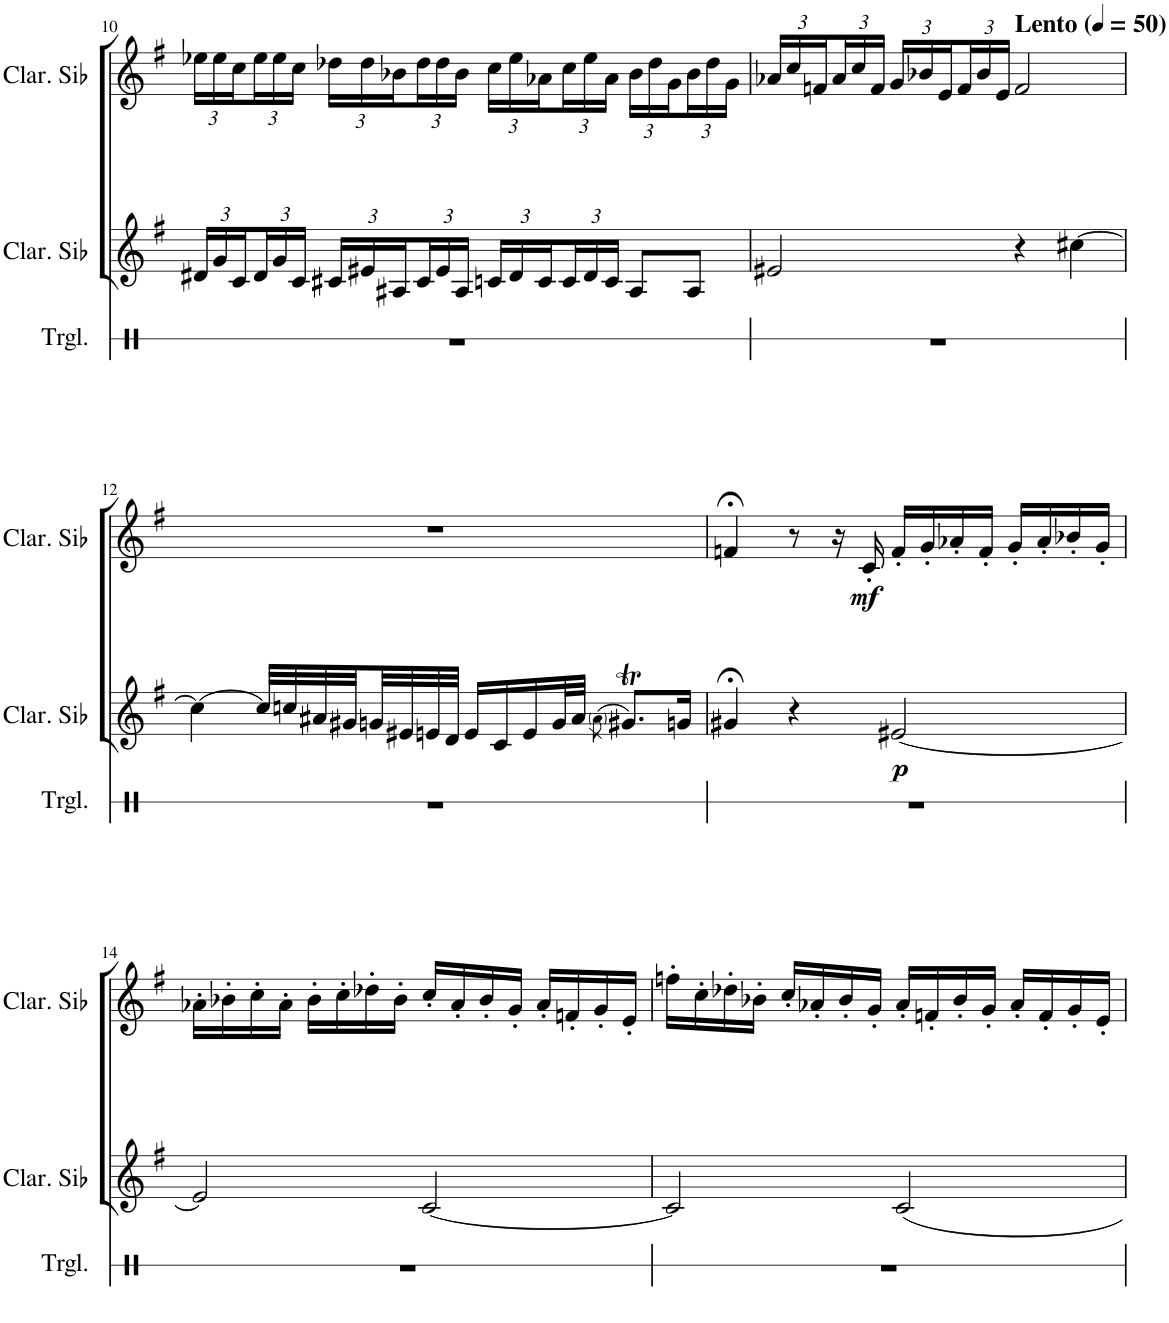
**kern	**kern	**dynam	**kern	**dynam
*part3	*part2	*part2	*part1	*part1
*staff3	*staff2	*staff2	*staff1	*staff1
*I"Triangle	*I"Clarinette en Sib	*	*I"Clarinette en Sib	*
*I'Trgl.	*I'Clar. Sib	*	*I'Clar. Sib	*
!!LO:PB:g=z
*clefX	*clefG2	*	*clefG2	*
*	*Trd1c2	*	*Trd1c2	*
*k[]	*k[f#]	*	*k[f#]	*
*M4/4	*M4/4	*	*M4/4	*
*	*Xbrackettup	*	*Xbrackettup	*
=10	=10	=10	=10	=10
1r	24d#X/LL	.	24ee-X\LL	.
.	24g/	.	24ee-\	.
.	24c/	.	24cc\	.
.	24d#/	.	24ee-\	.
.	24g/	.	24ee-\	.
.	24c/JJ	.	24cc\JJ	.
.	24c#X/LL	.	24dd-X\LL	.
.	24e#X/	.	24dd-\	.
.	24A#X/	.	24b-X\	.
.	24c#/	.	24dd-\	.
.	24e#/	.	24dd-\	.
.	24A#/JJ	.	24b-\JJ	.
.	24cn/LL	.	24cc\LL	.
.	24d#/	.	24ee-\	.
.	24c/	.	24a-X\	.
.	24c/	.	24cc\	.
.	24d#/	.	24ee-\	.
.	24c/JJ	.	24a-\JJ	.
.	8A#/L	.	24b-\LL	.
.	.	.	24dd-\	.
.	.	.	24g\	.
.	8A#/J	.	24b-\	.
.	.	.	24dd-\	.
.	.	.	24g\JJ	.
=11	=11	=11	=11	=11
1r	2e#X/	.	24a-X/LL	.
.	.	.	24cc/	.
.	.	.	24fn/	.
.	.	.	24a-/	.
.	.	.	24cc/	.
.	.	.	24f/JJ	.
.	.	.	24g/LL	.
.	.	.	24b-X/	.
.	.	.	24e/	.
.	.	.	24f/	.
.	.	.	24b-/	.
.	.	.	24e/JJ	.
*	*	*	*MM50	*
!	!	!	!LO:TX:a:B:t=Lento	!
.	4r	.	2f/	.
.	[4cc#X\	.	.	.
!!LO:LB:g=z
=12	=12	=12	=12	=12
1r	4cc#\_	.	1r	.
.	32cc#/LLL]	.	.	.
.	32ccn/	.	.	.
.	32a#X/	.	.	.
.	32g#X/	.	.	.
.	32gn/	.	.	.
.	32e#X/	.	.	.
.	32en/	.	.	.
.	32d/JJJ	.	.	.
.	16e/LL	.	.	.
.	16c/	.	.	.
.	16e/	.	.	.
.	32g/L	.	.	.
.	32a#/JJJ	.	.	.
.	(8qa#\	.	.	.
.	8.g#Xt/L)	.	.	.
.	16gn/Jk	.	.	.
=13	=13	=13	=13	=13
1r	4g#X;</	.	4fn;</	.
.	4r	.	8r	.
.	.	.	16r	.
!	!	!	!	!LO:DY:b
.	.	.	16c'/	mf
!	!	!LO:DY:b	!	!
.	[2e#X/	p	16f'/LL	.
.	.	.	16g'/	.
.	.	.	16a-X'/	.
.	.	.	16f'/JJ	.
.	.	.	16g'/LL	.
.	.	.	16a-'/	.
.	.	.	16b-X'/	.
.	.	.	16g'/JJ	.
!!LO:LB:g=z
=14	=14	=14	=14	=14
1r	2e#/]	.	16a-X'\LL	.
.	.	.	16b-X'\	.
.	.	.	16cc'\	.
.	.	.	16a-'\JJ	.
.	.	.	16b-'\LL	.
.	.	.	16cc'\	.
.	.	.	16dd-X'\	.
.	.	.	16b-'\JJ	.
.	[2c/	.	16cc'/LL	.
.	.	.	16a-'/	.
.	.	.	16b-'/	.
.	.	.	16g'/JJ	.
.	.	.	16a-'/LL	.
.	.	.	16fn'/	.
.	.	.	16g'/	.
.	.	.	16e'/JJ	.
=15	=15	=15	=15	=15
1r	2c/]	.	16ffn'\LL	.
.	.	.	16cc'\	.
.	.	.	16dd-X'\	.
.	.	.	16b-X'\JJ	.
.	.	.	16cc'/LL	.
.	.	.	16a-X'/	.
.	.	.	16b-'/	.
.	.	.	16g'/JJ	.
.	2c/	.	16a-'/LL	.
.	.	.	16fn'/	.
.	.	.	16b-'/	.
.	.	.	16g'/JJ	.
.	.	.	16a-'/LL	.
.	.	.	16f'/	.
.	.	.	16g'/	.
.	.	.	16e'/JJ	.
=	=	=	=	=
*-	*-	*-	*-	*-
